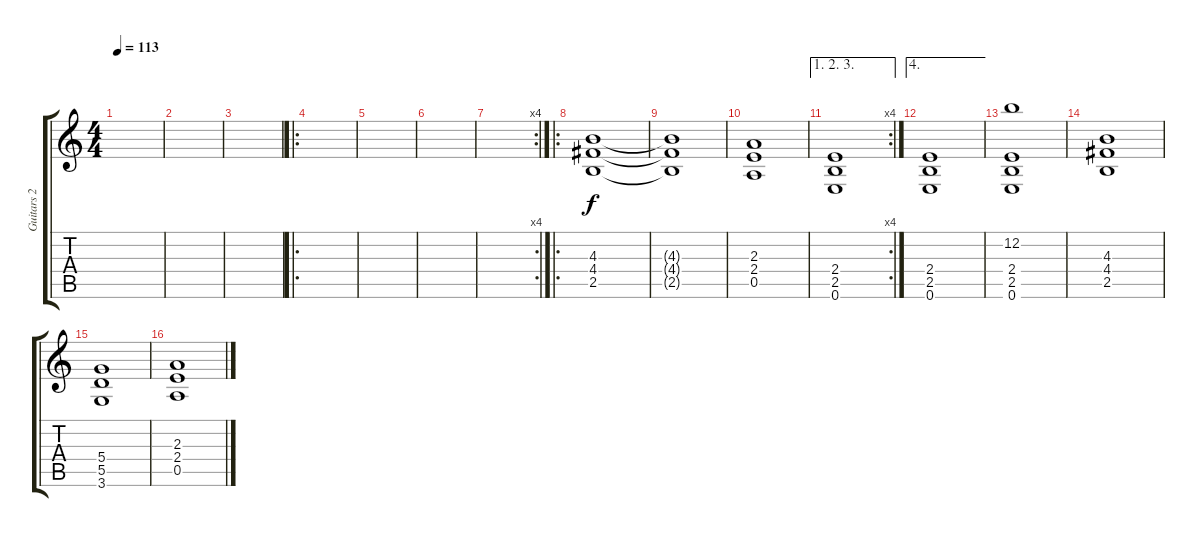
\track ("Guitars 2" "Guitars 2") {instrument overdrivenguitar}
\staff {score tabs}
\tuning (E4 B3 G3 D3 A2 E2) {hide}
\ts (4 4)
\tempo 113
\clef g2
\ks c
|
|
|
\ro
|
|
|
\rc 4
|
\ro
(4.3 4.4 2.5).1 |
(4.3{t} 4.4{t} 2.5{t}).1 |
(2.3 2.4 0.5).1 |
\ae (1 2 3)
\rc 4
(2.4 2.5 0.6).1 |
\ae 4
(2.4 2.5 0.6).1 |
(12.2 2.4 2.5 0.6).1 |
(4.3 4.4 2.5).1{volume 10 balance 16} |
(5.4 5.5 3.6).1 |
(2.3 2.4 0.5).1
